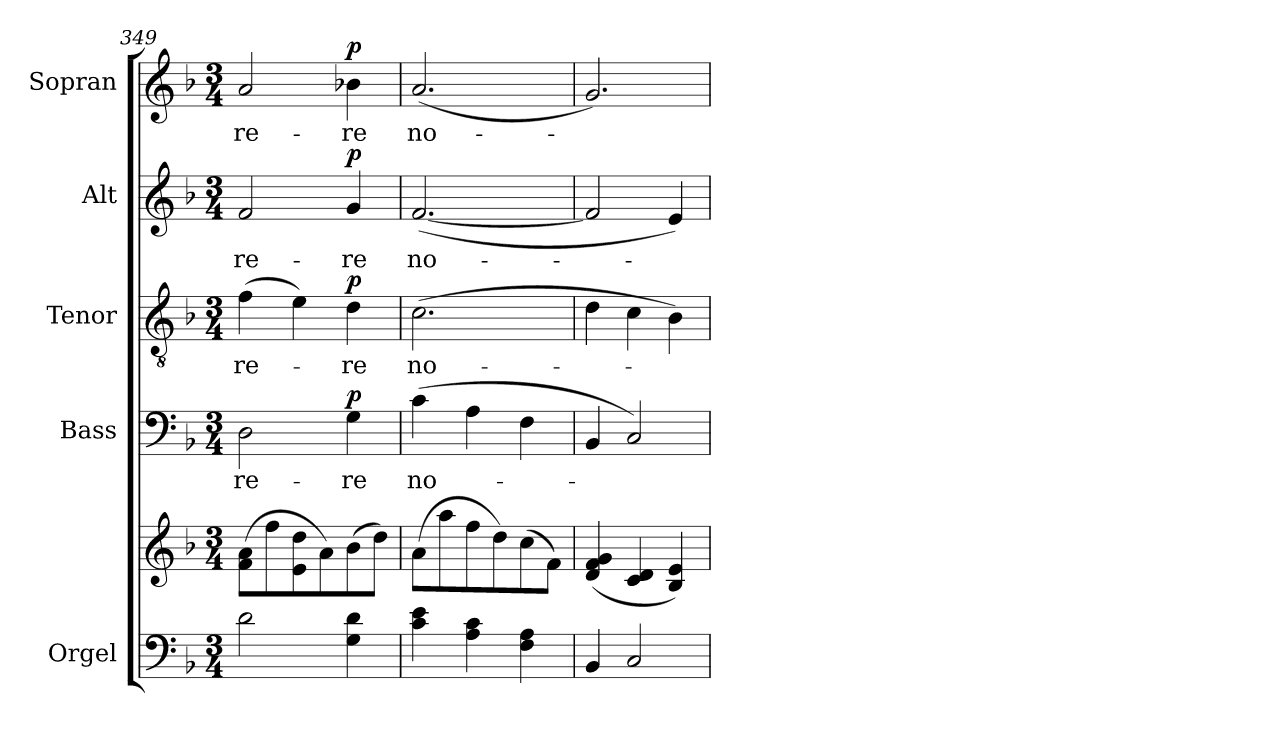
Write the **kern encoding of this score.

**kern	**kern	**kern	**text	**dynam	**kern	**text	**dynam	**kern	**text	**dynam	**kern	**text	**dynam
*part5	*part5	*part4	*part4	*part4	*part3	*part3	*part3	*part2	*part2	*part2	*part1	*part1	*part1
*staff6	*staff5	*staff4	*staff4	*staff4	*staff3	*staff3	*staff3	*staff2	*staff2	*staff2	*staff1	*staff1	*staff1
*I"Orgel	*	*I"Bass	*	*	*I"Tenor	*	*	*I"Alt	*	*	*I"Sopran	*	*
*I'Org.	*	*I'B.	*	*	*I'T.	*	*	*I'A.	*	*	*I'S.	*	*
*clefF4	*clefG2	*clefF4	*	*	*clefGv2	*	*	*clefG2	*	*	*clefG2	*	*
*k[b-]	*k[b-]	*k[b-]	*	*	*k[b-]	*	*	*k[b-]	*	*	*k[b-]	*	*
*F:	*F:	*F:	*	*	*F:	*	*	*F:	*	*	*F:	*	*
*M3/4	*M3/4	*M3/4	*	*	*M3/4	*	*	*M3/4	*	*	*M3/4	*	*
=349	=349	=349	=349	=349	=349	=349	=349	=349	=349	=349	=349	=349	=349
!	!	!	!LO:LY:b	!	!	!LO:LY:b	!	!	!LO:LY:b	!	!	!LO:LY:b	!
2d\	(>8f\ 8a\L	2D\	-re-	.	(>4f\	-re-	.	2f/	-re-	.	2a/	-re-	.
.	8ff\	.	.	.	.	.	.	.	.	.	.	.	.
.	8e\ 8dd\	.	.	.	4e\)	.	.	.	.	.	.	.	.
.	8a\)	.	.	.	.	.	.	.	.	.	.	.	.
!	!	!	!LO:LY:b	!LO:DY:a	!	!LO:LY:b	!LO:DY:a	!	!LO:LY:b	!LO:DY:a	!	!LO:LY:b	!LO:DY:a
4G\ 4d\	(>8b-\	4G\	-re	p	4d\	-re	p	4g/	-re	p	4b-X\	-re	p
.	8dd\J)	.	.	.	.	.	.	.	.	.	.	.	.
=350	=350	=350	=350	=350	=350	=350	=350	=350	=350	=350	=350	=350	=350
!	!	!	!LO:LY:b	!	!	!LO:LY:b	!	!	!LO:LY:b	!	!	!LO:LY:b	!
4c\ 4e\	(>8a\L	(>4c\	no-	.	(>2.c\	no-	.	(<[2.f/	no-	.	(<2.a/	no-	.
.	8aa\	.	.	.	.	.	.	.	.	.	.	.	.
4A\ 4c\	8ff\	4A\	.	.	.	.	.	.	.	.	.	.	.
.	8dd\)	.	.	.	.	.	.	.	.	.	.	.	.
4F\ 4A\	(>8cc\	4F\	.	.	.	.	.	.	.	.	.	.	.
.	8f\J)	.	.	.	.	.	.	.	.	.	.	.	.
=351	=351	=351	=351	=351	=351	=351	=351	=351	=351	=351	=351	=351	=351
4BB-/	(<4d/ 4f/ 4g/	4BB-/	.	.	4d\	.	.	2f/]	.	.	2.g/)	.	.
2C/	4c/ 4d/	2C/)	.	.	4c\	.	.	.	.	.	.	.	.
.	4B-/ 4e/)	.	.	.	4B-\)	.	.	4e/)	.	.	.	.	.
=	=	=	=	=	=	=	=	=	=	=	=	=	=
*-	*-	*-	*-	*-	*-	*-	*-	*-	*-	*-	*-	*-	*-
